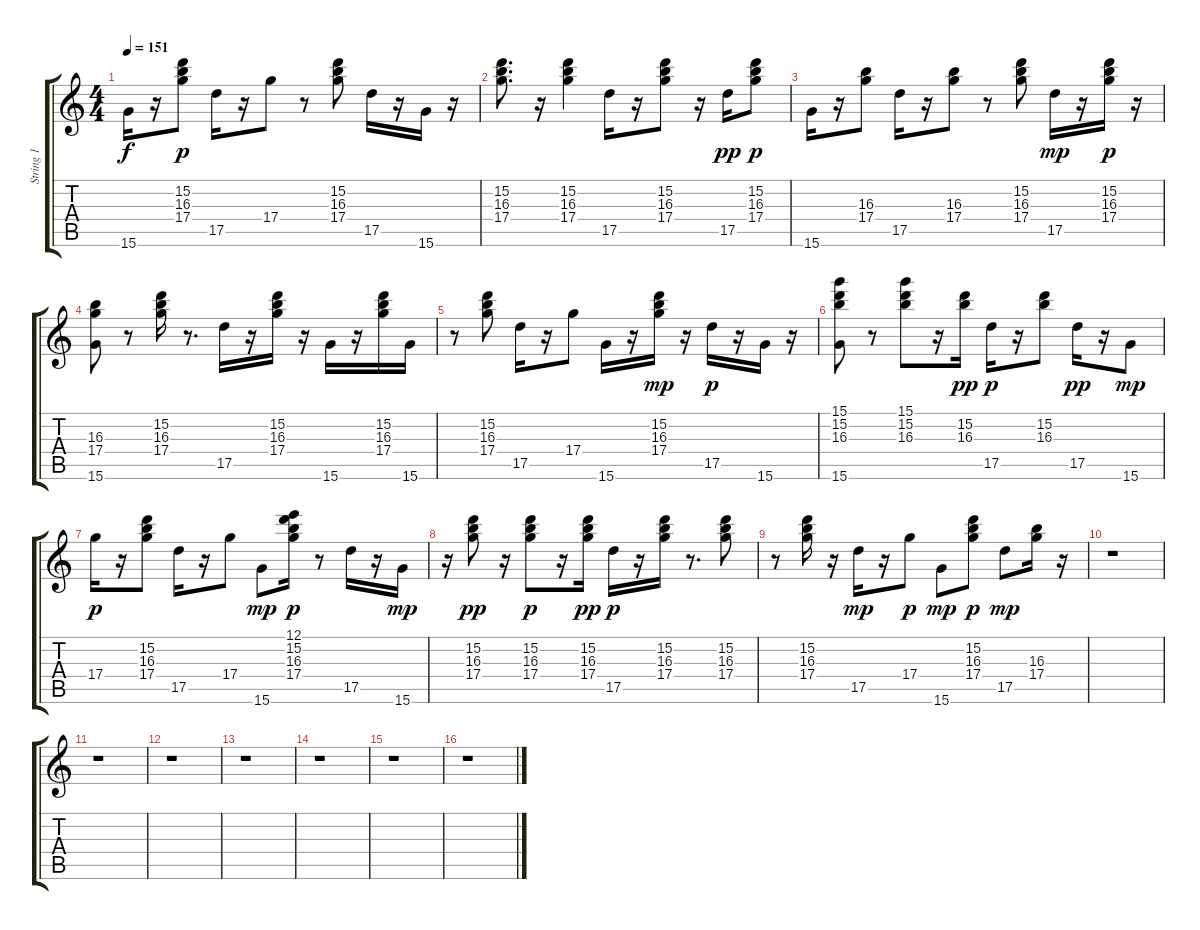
\track ("String 1" "String 1") {instrument electricguitarjazz}
\staff {score tabs}
\tuning (E4 B3 G3 D3 A2 E2) {hide}
\ts (4 4)
\tempo 151
\clef g2
\ks c
15.6{t}.16{dy f} r.16 (15.2 16.3 17.4).8{dy p} 17.5.16 r.16 17.4.8 r.8 (15.2 16.3 17.4).8 17.5.16 r.16 15.6.16 r.16 |
(15.2 16.3 17.4).8{d} r.16 (15.2 16.3 17.4).4 17.5.16 r.16 (15.2 16.3 17.4).8 r.16 17.5.16{dy pp} (15.2 16.3 17.4).8{dy p} |
15.6.16 r.16 (16.3 17.4).8 17.5.16 r.16 (16.3 17.4).8 r.8 (15.2 16.3 17.4).8 17.5.16{dy mp} r.16 (15.2 16.3 17.4).16{dy p} r.16 |
(16.3 17.4 15.6).8 r.8 (15.2 16.3 17.4).16 r.8{d} 17.5.16 r.16 (15.2 16.3 17.4).16 r.16 15.6.16 r.16 (15.2 16.3 17.4).16 15.6.16 |
r.8 (15.2 16.3 17.4).8 17.5.16 r.16 17.4.8 15.6.16 r.16 (15.2 16.3 17.4).16{dy mp} r.16 17.5.16{dy p} r.16 15.6.16 r.16 |
(15.1 15.2 16.3 15.6).8 r.8 (15.1 15.2 16.3).8 r.16 (15.2 16.3).16{dy pp} 17.5.16{dy p} r.16 (15.2 16.3).8 17.5.16{dy pp} r.16 15.6.8{dy mp} |
17.4.16{dy p} r.16 (15.2 16.3 17.4).8 17.5.16 r.16 17.4.8 15.6.8{dy mp} (12.1 15.2 16.3 17.4).16{dy p} r.8 17.5.16 r.16 15.6.16{dy mp} |
r.16 (15.2 16.3 17.4).8{dy pp} r.16 (15.2 16.3 17.4).8{dy p} r.16 (15.2 16.3 17.4).16{dy pp} 17.5.16{dy p} r.16 (15.2 16.3 17.4).16 r.8{d} (15.2 16.3 17.4).8 |
r.8 (15.2 16.3 17.4).16 r.16 17.5.16{dy mp} r.16 17.4.8{dy p} 15.6.8{dy mp} (15.2 16.3 17.4).8{dy p} 17.5.8{dy mp} (16.3 17.4).16 r.16 |
r.1 |
r.1 |
r.1 |
r.1 |
r.1 |
r.1 |
r.1
